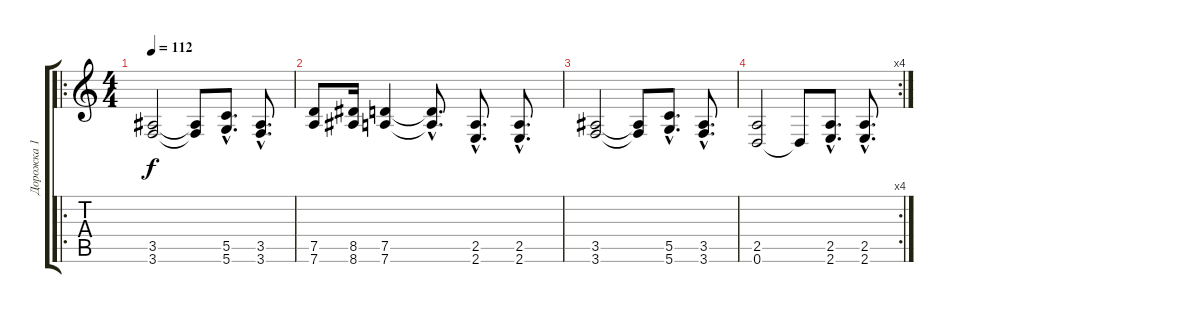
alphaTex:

\track ("Дорожка 1" "Дорожка 1") {instrument overdrivenguitar}
\staff {score tabs}
\tuning (D4 A3 F3 C3 G2 D2) {hide}
\ro
\ts (4 4)
\tempo 112
\clef g2
\ks c
(3.5 3.6).2{dy f} (3.5{t} 3.6{t}).8 (5.5{hac} 5.6{hac}).8{d} (3.5{hac} 3.6{hac}).8{d} |
(7.5 7.6).8 (8.5 8.6).16 (7.5 7.6).4 (7.5{hac t} 7.6{hac t}).8{d} (2.5{hac} 2.6{hac}).8{d} (2.5{hac} 2.6{hac}).8{d} |
(3.5 3.6).2 (3.5{t} 3.6{t}).8 (5.5{hac} 5.6{hac}).8{d} (3.5{hac} 3.6{hac}).8{d} |
\rc 4
(2.5 0.6).2 0.6{t}.8 (2.5{hac} 2.6{hac}).8{d} (2.5{hac} 2.6{hac}).8{d}
